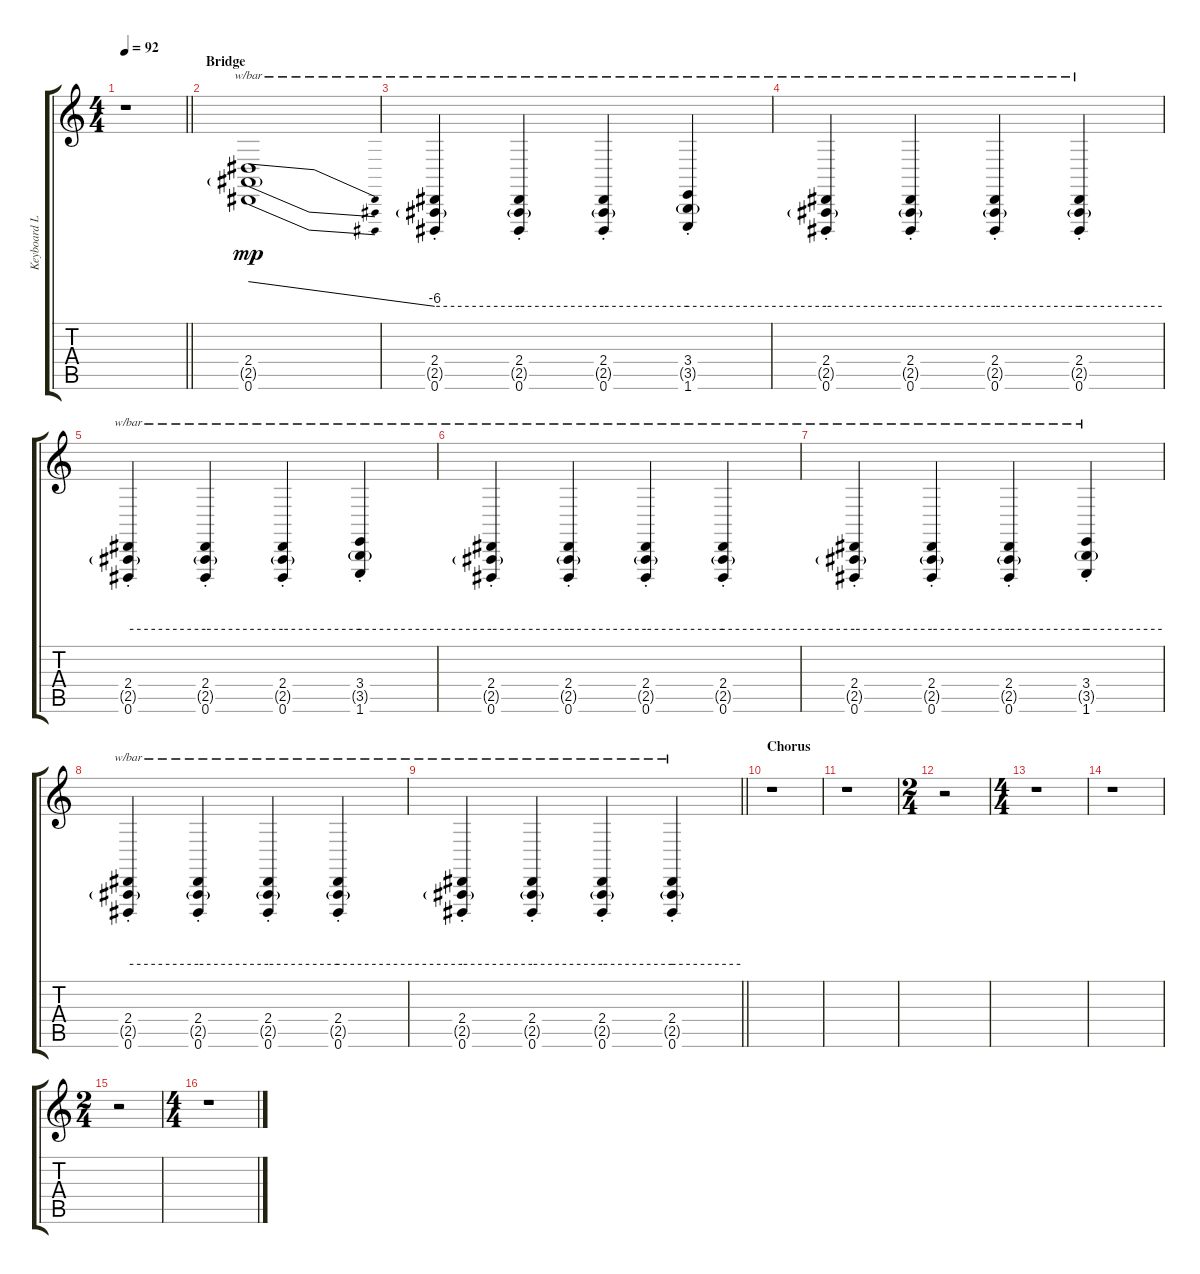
\track ("Keyboard Lead III" "Keyboard L") {instrument lead2sawtooth}
\staff {score tabs}
\tuning (Eb4 Bb3 Gb3 Db3 Ab2 Eb2) {hide}
\ts (4 4)
\tempo 92
\clef g2
\barLineRight lightlight
\ks c
r.1{dy mp} |
\section ("" "Bridge")
(2.4 2.5{g} 0.6).1{tbe (dive default 0 0 60 -24) volume 6 balance 8 instrument lead2sawtooth} |
(2.4{st} 2.5{g st} 0.6{st}).4{tbe (hold default 0 -24 60 -24) volume 5} (2.4{st} 2.5{g st} 0.6{st}).4{tbe (hold default 0 -24 60 -24)} (2.4{st} 2.5{g st} 0.6{st}).4{tbe (hold default 0 -24 60 -24)} (3.4{st} 3.5{g st} 1.6{st}).4{tbe (hold default 0 -24 60 -24)} |
(2.4{st} 2.5{g st} 0.6{st}).4{tbe (hold default 0 -24 60 -24)} (2.4{st} 2.5{g st} 0.6{st}).4{tbe (hold default 0 -24 60 -24)} (2.4{st} 2.5{g st} 0.6{st}).4{tbe (hold default 0 -24 60 -24)} (2.4{st} 2.5{g st} 0.6{st}).4{tbe (hold default 0 -24 60 -24)} |
(2.4{st} 2.5{g st} 0.6{st}).4{tbe (hold default 0 -24 60 -24)} (2.4{st} 2.5{g st} 0.6{st}).4{tbe (hold default 0 -24 60 -24)} (2.4{st} 2.5{g st} 0.6{st}).4{tbe (hold default 0 -24 60 -24)} (3.4{st} 3.5{g st} 1.6{st}).4{tbe (hold default 0 -24 60 -24)} |
(2.4{st} 2.5{g st} 0.6{st}).4{tbe (hold default 0 -24 60 -24)} (2.4{st} 2.5{g st} 0.6{st}).4{tbe (hold default 0 -24 60 -24)} (2.4{st} 2.5{g st} 0.6{st}).4{tbe (hold default 0 -24 60 -24)} (2.4{st} 2.5{g st} 0.6{st}).4{tbe (hold default 0 -24 60 -24)} |
(2.4{st} 2.5{g st} 0.6{st}).4{tbe (hold default 0 -24 60 -24)} (2.4{st} 2.5{g st} 0.6{st}).4{tbe (hold default 0 -24 60 -24)} (2.4{st} 2.5{g st} 0.6{st}).4{tbe (hold default 0 -24 60 -24)} (3.4{st} 3.5{g st} 1.6{st}).4{tbe (hold default 0 -24 60 -24)} |
(2.4{st} 2.5{g st} 0.6{st}).4{tbe (hold default 0 -24 60 -24)} (2.4{st} 2.5{g st} 0.6{st}).4{tbe (hold default 0 -24 60 -24)} (2.4{st} 2.5{g st} 0.6{st}).4{tbe (hold default 0 -24 60 -24)} (2.4{st} 2.5{g st} 0.6{st}).4{tbe (hold default 0 -24 60 -24)} |
\barLineRight lightlight
(2.4{st} 2.5{g st} 0.6{st}).4{tbe (hold default 0 -24 60 -24)} (2.4{st} 2.5{g st} 0.6{st}).4{tbe (hold default 0 -24 60 -24)} (2.4{st} 2.5{g st} 0.6{st}).4{tbe (hold default 0 -24 60 -24)} (2.4{st} 2.5{g st} 0.6{st}).4{tbe (hold default 0 -24 60 -24)} |
\section ("" "Chorus")
r.1 |
r.1 |
\ts (2 4)
r.2 |
\ts (4 4)
r.1 |
r.1 |
\ts (2 4)
r.2 |
\ts (4 4)
r.1
